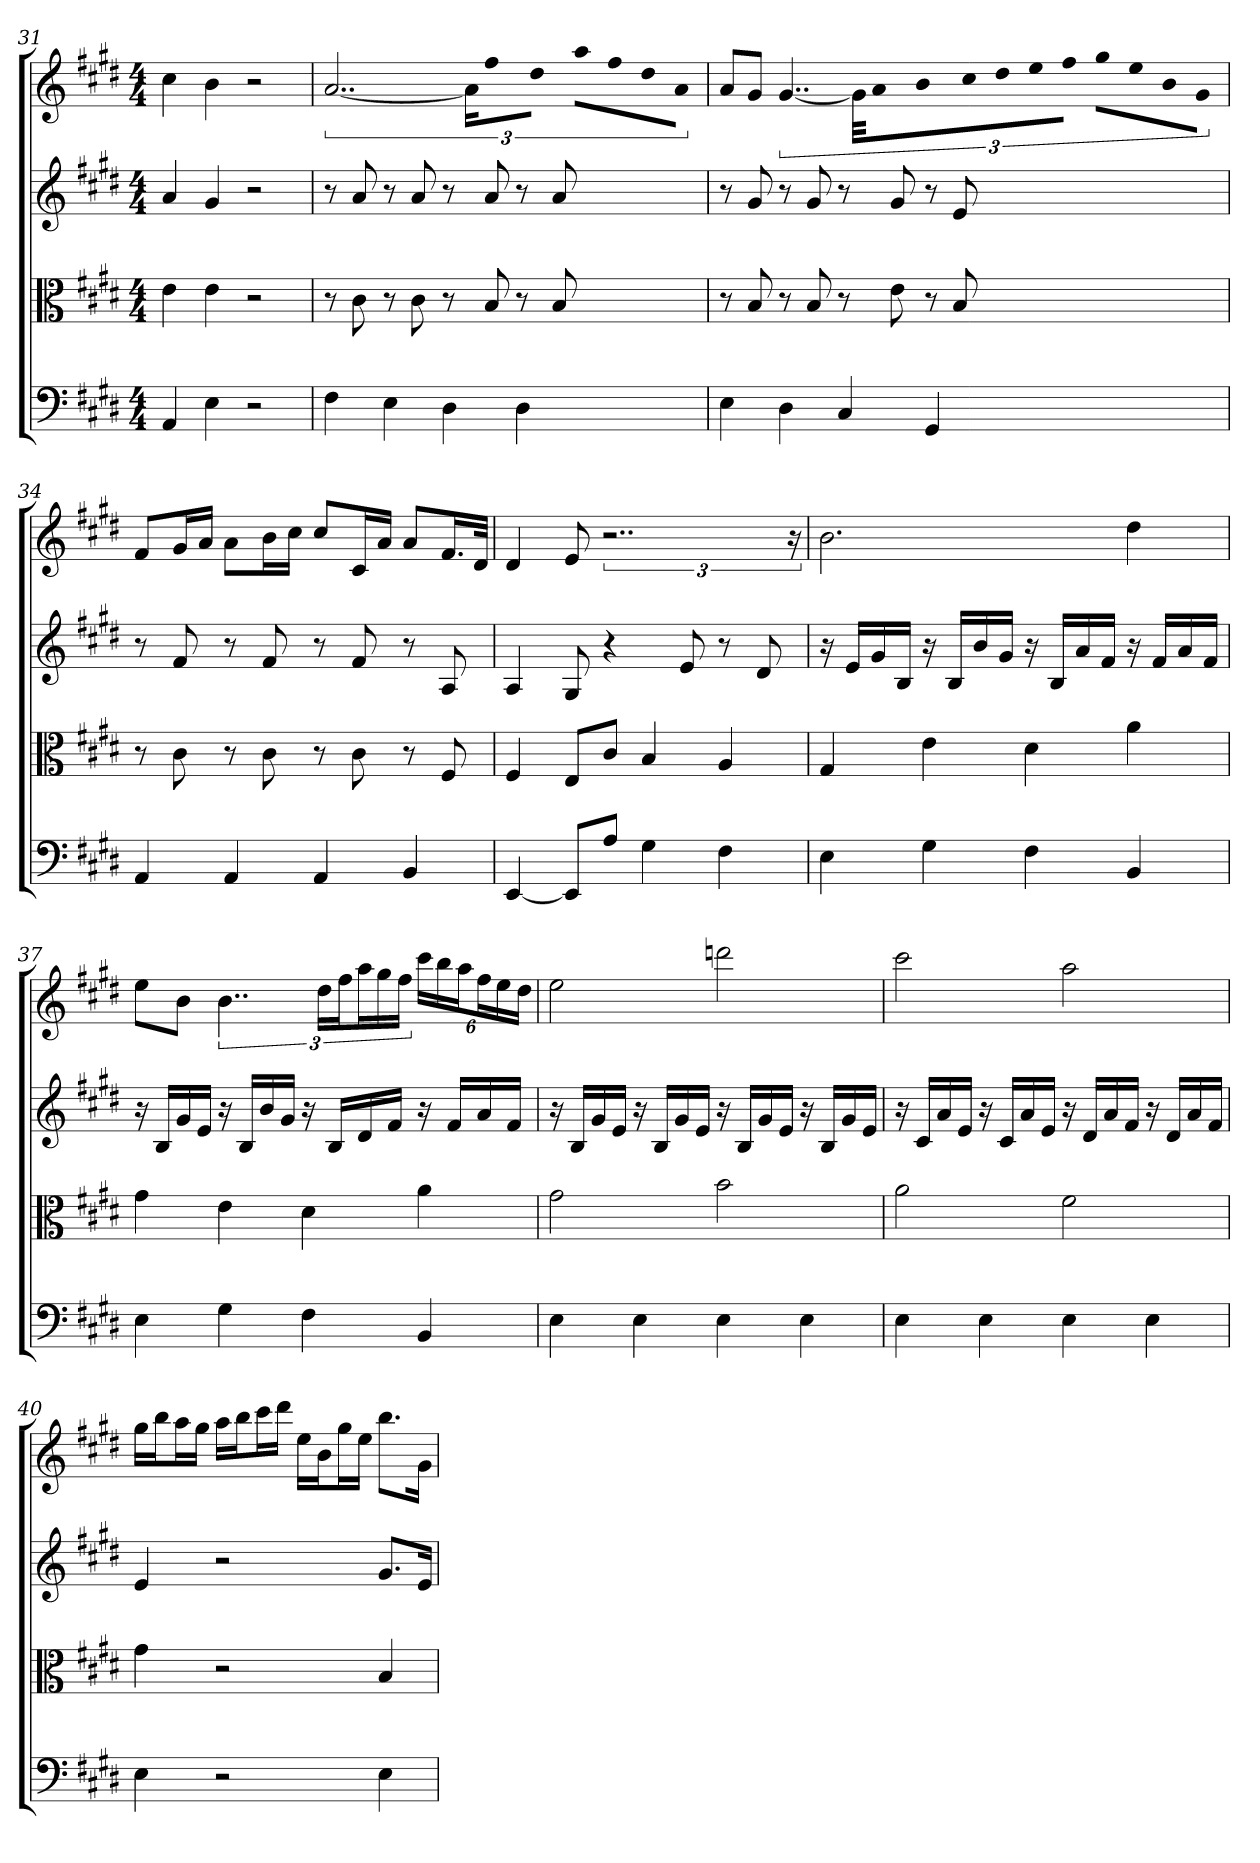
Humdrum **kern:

**kern	**kern	**kern	**kern
*part4	*part3	*part2	*part1
*staff4	*staff3	*staff2	*staff1
*clefF4	*clefC3	*	*
*k[f#c#g#d#]	*k[f#c#g#d#]	*k[f#c#g#d#]	*k[f#c#g#d#]
*E:	*E:	*E:	*E:
*M4/4	*M4/4	*M4/4	*M4/4
=31	=31	=31	=31
4AA	4e	4a	4cc#
4E	4e	4g#	4b
2r	2r	2r	2r
=32	=32	=32	=32
4F#	8r	8r	[3..a
.	8c#	8a	.
4E	8r	8r	.
.	8c#	8a	.
4D#	8r	8r	.
.	.	.	24aLL]
.	8B	8a	16ff#
.	.	.	16dd#JJ
4D#	8r	8r	16aaLL
.	.	.	16ff#J
.	8B	8a	16dd#L
.	.	.	16aJJ
=33	=33	=33	=33
4E	8r	8r	8aL
.	8B	8g#	8g#J
4D#	8r	8r	[6..g#
.	8B	8g#	.
4C#	8r	8r	.
.	.	.	48g#LLL]
.	.	.	32a
.	.	.	32bJJ
.	8e	8g#	32cc#LL
.	.	.	32dd#
.	.	.	32ee
.	.	.	32ff#JJJ
4GG#	8r	8r	16gg#LL
.	.	.	16eeJ
.	8B	8e	16bL
.	.	.	16g#JJ
=34	=34	=34	=34
4AA	8r	8r	8f#L
.	8c#	8f#	16g#L
.	.	.	16aJJ
4AA	8r	8r	8aL
.	8c#	8f#	16bL
.	.	.	16cc#JJ
4AA	8r	8r	8cc#L
.	8c#	8f#	16c#L
.	.	.	16aJJ
4BB	8r	8r	8aL
.	8F#	8A	16.f#L
.	.	.	32d#JJk
=35	=35	=35	=35
[4EE	4F#	4A	4d#
8EE/L]	8E/L	8G#	8e
8A/J	8c#/J	4r	3..r
4G#	4B	.	.
.	.	8e	.
4F#	4A	8r	.
.	.	8d#	.
.	.	.	24r
=36	=36	=36	=36
4E	4G#	16r	2.b
.	.	16eLL	.
.	.	16g#	.
.	.	16BJJ	.
4G#	4e	16r	.
.	.	16BLL	.
.	.	16b	.
.	.	16g#JJ	.
4F#	4d#	16r	.
.	.	16BLL	.
.	.	16a	.
.	.	16f#JJ	.
4BB	4a	16r	4dd#
.	.	16f#LL	.
.	.	16a	.
.	.	16f#JJ	.
=37	=37	=37	=37
4E	4g#	16r	8eeL
.	.	16BLL	.
.	.	16g#	8bJ
.	.	16eJJ	.
4G#	4e	16r	6..b
.	.	16BLL	.
.	.	16b	.
.	.	16g#JJ	.
4F#	4d#	16r	.
.	.	.	24dd#LL
.	.	16BLL	.
.	.	.	24ff#J
.	.	16d#	24aaL
.	.	.	24gg#
.	.	16f#JJ	.
.	.	.	24ff#JJ
4BB	4a	16r	24ccc#LL
.	.	.	24bb
.	.	16f#LL	.
.	.	.	24aaJ
.	.	16a	24ff#L
.	.	.	24ee
.	.	16f#JJ	.
.	.	.	24dd#JJ
=38	=38	=38	=38
4E	2g#	16r	2ee
.	.	16BLL	.
.	.	16g#	.
.	.	16eJJ	.
4E	.	16r	.
.	.	16BLL	.
.	.	16g#	.
.	.	16eJJ	.
4E	2b	16r	2dddn
.	.	16BLL	.
.	.	16g#	.
.	.	16eJJ	.
4E	.	16r	.
.	.	16BLL	.
.	.	16g#	.
.	.	16eJJ	.
=39	=39	=39	=39
4E	2a	16r	2ccc#
.	.	16c#LL	.
.	.	16a	.
.	.	16eJJ	.
4E	.	16r	.
.	.	16c#LL	.
.	.	16a	.
.	.	16eJJ	.
4E	2f#	16r	2aa
.	.	16d#LL	.
.	.	16a	.
.	.	16f#JJ	.
4E	.	16r	.
.	.	16d#LL	.
.	.	16a	.
.	.	16f#JJ	.
=40	=40	=40	=40
4E	4g#	4e	16gg#LL
.	.	.	16bbJ
.	.	.	16aaL
.	.	.	16gg#JJ
2r	2r	2r	16aaLL
.	.	.	16bbJ
.	.	.	16ccc#L
.	.	.	16ddd#JJ
.	.	.	16eeLL
.	.	.	16bJ
.	.	.	16gg#L
.	.	.	16eeJJ
4E	4B	8.g#L	8.bbL
.	.	16eJk	16g#Jk
=	=	=	=
*-	*-	*-	*-
